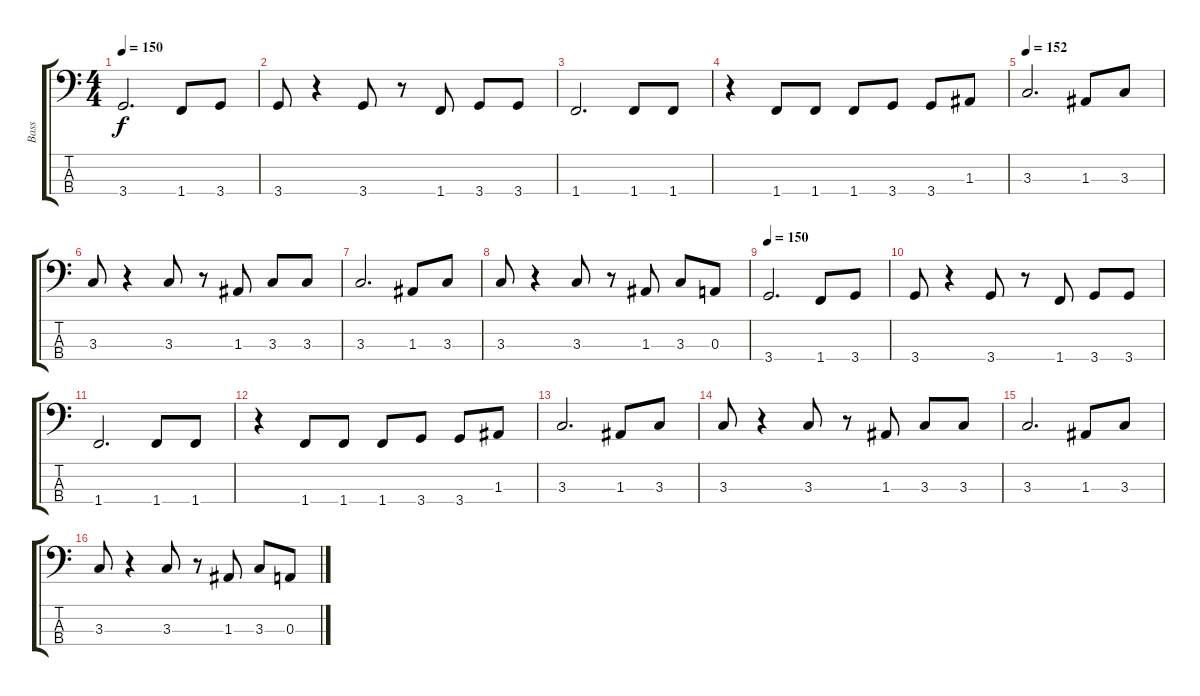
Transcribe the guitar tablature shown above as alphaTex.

\track ("Bass" "Bass") {instrument electricbassfinger}
\staff {score tabs}
\tuning (G2 D2 A1 E1) {hide}
\ts (4 4)
\tempo 150
\clef f4
\ks c
3.4.2{d dy f} 1.4.8 3.4.8 |
3.4.8 r.4 3.4.8 r.8 1.4.8 3.4.8 3.4.8 |
1.4.2{d} 1.4.8 1.4.8 |
r.4 1.4.8 1.4.8 1.4.8 3.4.8 3.4.8 1.3.8 |
\tempo 152
3.3.2{d} 1.3.8 3.3.8 |
3.3.8 r.4 3.3.8 r.8 1.3.8 3.3.8 3.3.8 |
3.3.2{d} 1.3.8 3.3.8 |
3.3.8 r.4 3.3.8 r.8 1.3.8 3.3.8 0.3.8 |
\tempo 150
3.4.2{d} 1.4.8 3.4.8 |
3.4.8 r.4 3.4.8 r.8 1.4.8 3.4.8 3.4.8 |
1.4.2{d} 1.4.8 1.4.8 |
r.4 1.4.8 1.4.8 1.4.8 3.4.8 3.4.8 1.3.8 |
3.3.2{d} 1.3.8 3.3.8 |
3.3.8 r.4 3.3.8 r.8 1.3.8 3.3.8 3.3.8 |
3.3.2{d} 1.3.8 3.3.8 |
3.3.8 r.4 3.3.8 r.8 1.3.8 3.3.8 0.3.8
